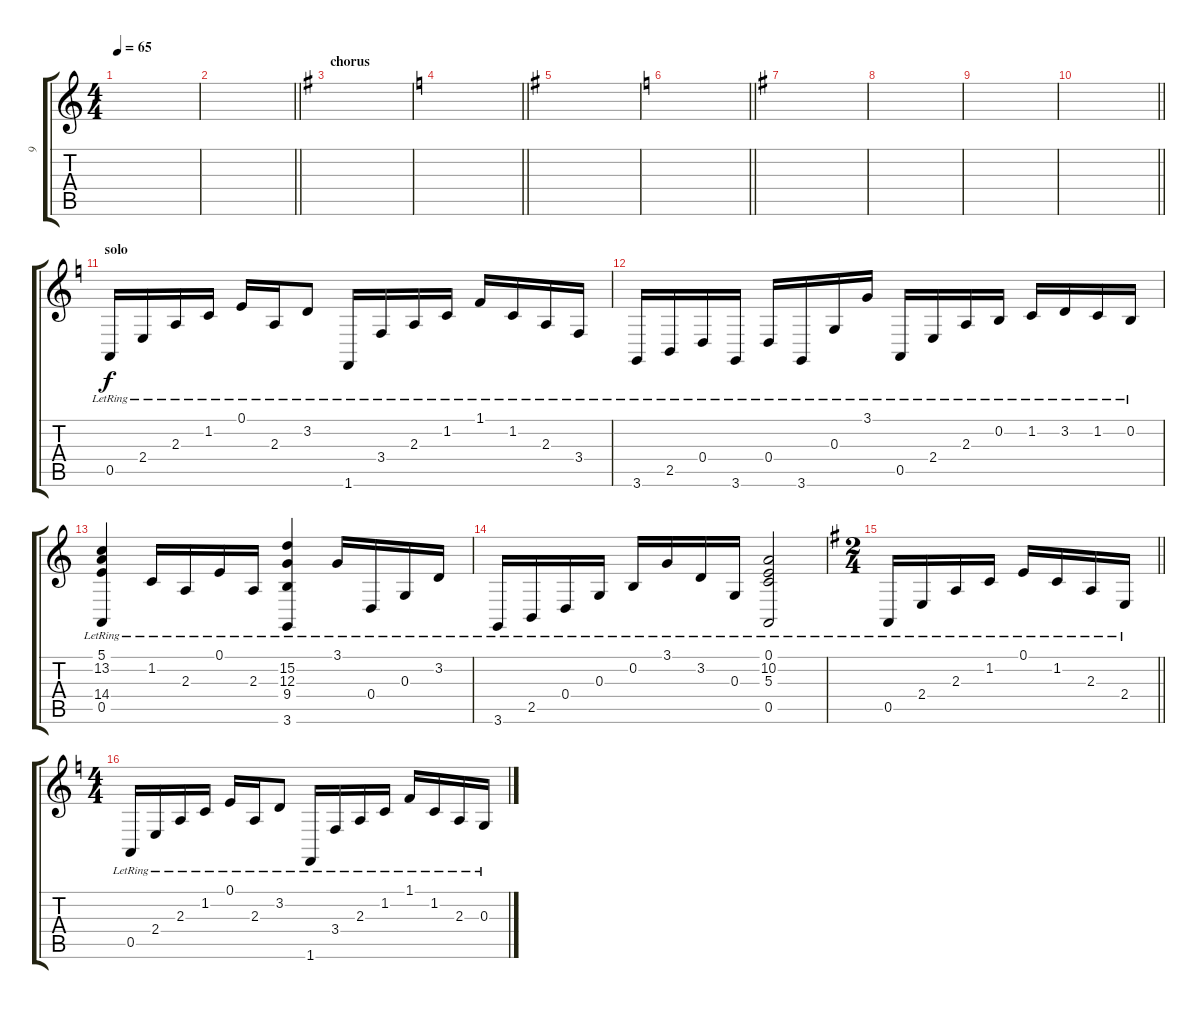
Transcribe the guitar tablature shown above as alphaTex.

\track ("9" "9") {instrument electricgrandpiano}
\staff {score tabs}
\tuning (E4 B3 G3 D3 A2 E2) {hide}
\ts (4 4)
\tempo 65
\clef g2
\ks c
|
\barLineRight lightlight
|
\section ("" "chorus")
\ks eminor
|
\barLineRight lightlight
\ks c
|
\ks eminor
|
\barLineRight lightlight
\ks c
|
\ks eminor
|
|
|
\barLineRight lightlight
|
\section ("" "solo")
\ks c
0.5{lr}.16 2.4{lr}.16 2.3{lr}.16 1.2{lr}.16 0.1{lr}.16 2.3{lr}.16 3.2{lr}.8 1.6{lr}.16 3.4{lr}.16 2.3{lr}.16 1.2{lr}.16 1.1{lr}.16 1.2{lr}.16 2.3{lr}.16 3.4{lr}.16 |
3.6{lr}.16 2.5{lr}.16 0.4{lr}.16 3.6{lr}.16 0.4{lr}.16 3.6{lr}.16 0.3{lr}.16 3.1{lr}.16 0.5{lr}.16 2.4{lr}.16 2.3{lr}.16 0.2{lr}.16 1.2{lr}.16 3.2{lr}.16 1.2{lr}.16 0.2{lr}.16 |
(5.1 13.2{lr} 14.4{lr} 0.5{lr}).4 1.2{lr}.16 2.3{lr}.16 0.1{lr}.16 2.3{lr}.16 (15.2{lr} 12.3 9.4 3.6{lr}).4 3.1{lr}.16 0.4{lr}.16 0.3{lr}.16 3.2{lr}.16 |
3.6{lr}.16 2.5{lr}.16 0.4{lr}.16 0.3{lr}.16 0.2{lr}.16 3.1{lr}.16 3.2{lr}.16 0.3{lr}.16 (0.1 10.2 5.3 0.5{lr}).2 |
\ts (2 4)
\barLineRight lightlight
\ks eminor
0.5{lr}.16 2.4{lr}.16 2.3{lr}.16 1.2{lr}.16 0.1{lr}.16 1.2{lr}.16 2.3{lr}.16 2.4{lr}.16 |
\ts (4 4)
\ks c
0.5{lr}.16 2.4{lr}.16 2.3{lr}.16 1.2{lr}.16 0.1{lr}.16 2.3{lr}.16 3.2{lr}.8 1.6{lr}.16 3.4{lr}.16 2.3{lr}.16 1.2{lr}.16 1.1{lr}.16 1.2{lr}.16 2.3{lr}.16 0.3{lr}.16
